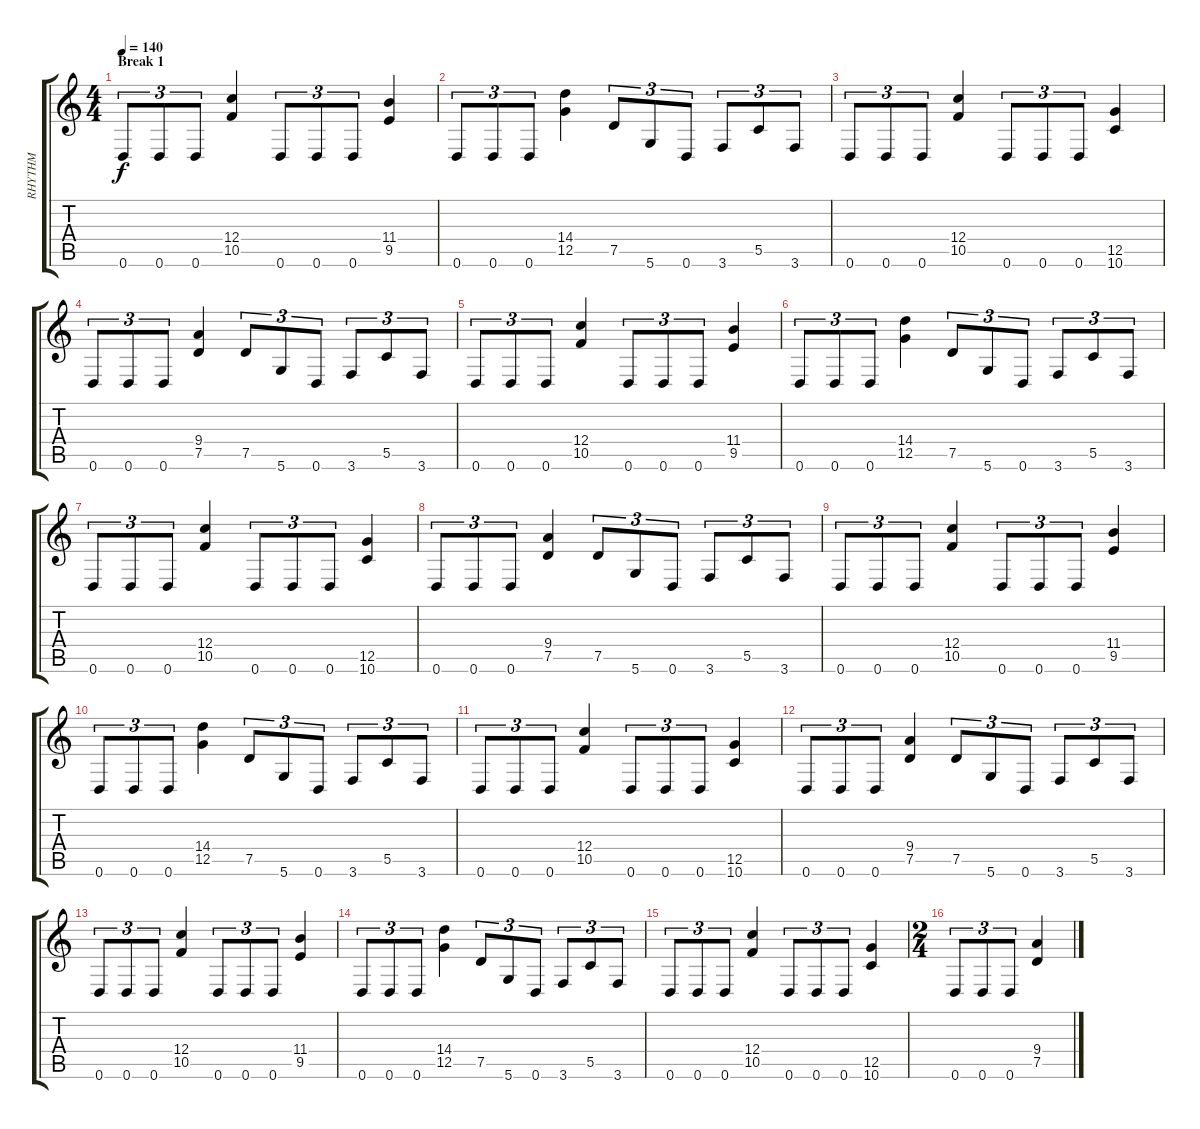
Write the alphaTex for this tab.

\track ("RHYTHM" "RHYTHM") {instrument distortionguitar}
\staff {score tabs}
\tuning (D4 A3 F3 C3 G2 D2) {hide}
\ts (4 4)
\section ("" "Break 1")
\tempo 140
\clef g2
\ks c
0.6.8{tu (3 2) dy f} 0.6.8{tu (3 2)} 0.6.8{tu (3 2)} (12.4 10.5).4 0.6.8{tu (3 2)} 0.6.8{tu (3 2)} 0.6.8{tu (3 2)} (11.4 9.5).4 |
0.6.8{tu (3 2)} 0.6.8{tu (3 2)} 0.6.8{tu (3 2)} (14.4 12.5).4 7.5.8{tu (3 2)} 5.6.8{tu (3 2)} 0.6.8{tu (3 2)} 3.6.8{tu (3 2)} 5.5.8{tu (3 2)} 3.6.8{tu (3 2)} |
0.6.8{tu (3 2)} 0.6.8{tu (3 2)} 0.6.8{tu (3 2)} (12.4 10.5).4 0.6.8{tu (3 2)} 0.6.8{tu (3 2)} 0.6.8{tu (3 2)} (12.5 10.6).4 |
0.6.8{tu (3 2)} 0.6.8{tu (3 2)} 0.6.8{tu (3 2)} (9.4 7.5).4 7.5.8{tu (3 2)} 5.6.8{tu (3 2)} 0.6.8{tu (3 2)} 3.6.8{tu (3 2)} 5.5.8{tu (3 2)} 3.6.8{tu (3 2)} |
0.6.8{tu (3 2)} 0.6.8{tu (3 2)} 0.6.8{tu (3 2)} (12.4 10.5).4 0.6.8{tu (3 2)} 0.6.8{tu (3 2)} 0.6.8{tu (3 2)} (11.4 9.5).4 |
0.6.8{tu (3 2)} 0.6.8{tu (3 2)} 0.6.8{tu (3 2)} (14.4 12.5).4 7.5.8{tu (3 2)} 5.6.8{tu (3 2)} 0.6.8{tu (3 2)} 3.6.8{tu (3 2)} 5.5.8{tu (3 2)} 3.6.8{tu (3 2)} |
0.6.8{tu (3 2)} 0.6.8{tu (3 2)} 0.6.8{tu (3 2)} (12.4 10.5).4 0.6.8{tu (3 2)} 0.6.8{tu (3 2)} 0.6.8{tu (3 2)} (12.5 10.6).4 |
0.6.8{tu (3 2)} 0.6.8{tu (3 2)} 0.6.8{tu (3 2)} (9.4 7.5).4 7.5.8{tu (3 2)} 5.6.8{tu (3 2)} 0.6.8{tu (3 2)} 3.6.8{tu (3 2)} 5.5.8{tu (3 2)} 3.6.8{tu (3 2)} |
0.6.8{tu (3 2)} 0.6.8{tu (3 2)} 0.6.8{tu (3 2)} (12.4 10.5).4 0.6.8{tu (3 2)} 0.6.8{tu (3 2)} 0.6.8{tu (3 2)} (11.4 9.5).4 |
0.6.8{tu (3 2)} 0.6.8{tu (3 2)} 0.6.8{tu (3 2)} (14.4 12.5).4 7.5.8{tu (3 2)} 5.6.8{tu (3 2)} 0.6.8{tu (3 2)} 3.6.8{tu (3 2)} 5.5.8{tu (3 2)} 3.6.8{tu (3 2)} |
0.6.8{tu (3 2)} 0.6.8{tu (3 2)} 0.6.8{tu (3 2)} (12.4 10.5).4 0.6.8{tu (3 2)} 0.6.8{tu (3 2)} 0.6.8{tu (3 2)} (12.5 10.6).4 |
0.6.8{tu (3 2)} 0.6.8{tu (3 2)} 0.6.8{tu (3 2)} (9.4 7.5).4 7.5.8{tu (3 2)} 5.6.8{tu (3 2)} 0.6.8{tu (3 2)} 3.6.8{tu (3 2)} 5.5.8{tu (3 2)} 3.6.8{tu (3 2)} |
0.6.8{tu (3 2)} 0.6.8{tu (3 2)} 0.6.8{tu (3 2)} (12.4 10.5).4 0.6.8{tu (3 2)} 0.6.8{tu (3 2)} 0.6.8{tu (3 2)} (11.4 9.5).4 |
0.6.8{tu (3 2)} 0.6.8{tu (3 2)} 0.6.8{tu (3 2)} (14.4 12.5).4 7.5.8{tu (3 2)} 5.6.8{tu (3 2)} 0.6.8{tu (3 2)} 3.6.8{tu (3 2)} 5.5.8{tu (3 2)} 3.6.8{tu (3 2)} |
0.6.8{tu (3 2)} 0.6.8{tu (3 2)} 0.6.8{tu (3 2)} (12.4 10.5).4 0.6.8{tu (3 2)} 0.6.8{tu (3 2)} 0.6.8{tu (3 2)} (12.5 10.6).4 |
\ts (2 4)
0.6.8{tu (3 2)} 0.6.8{tu (3 2)} 0.6.8{tu (3 2)} (9.4 7.5).4
